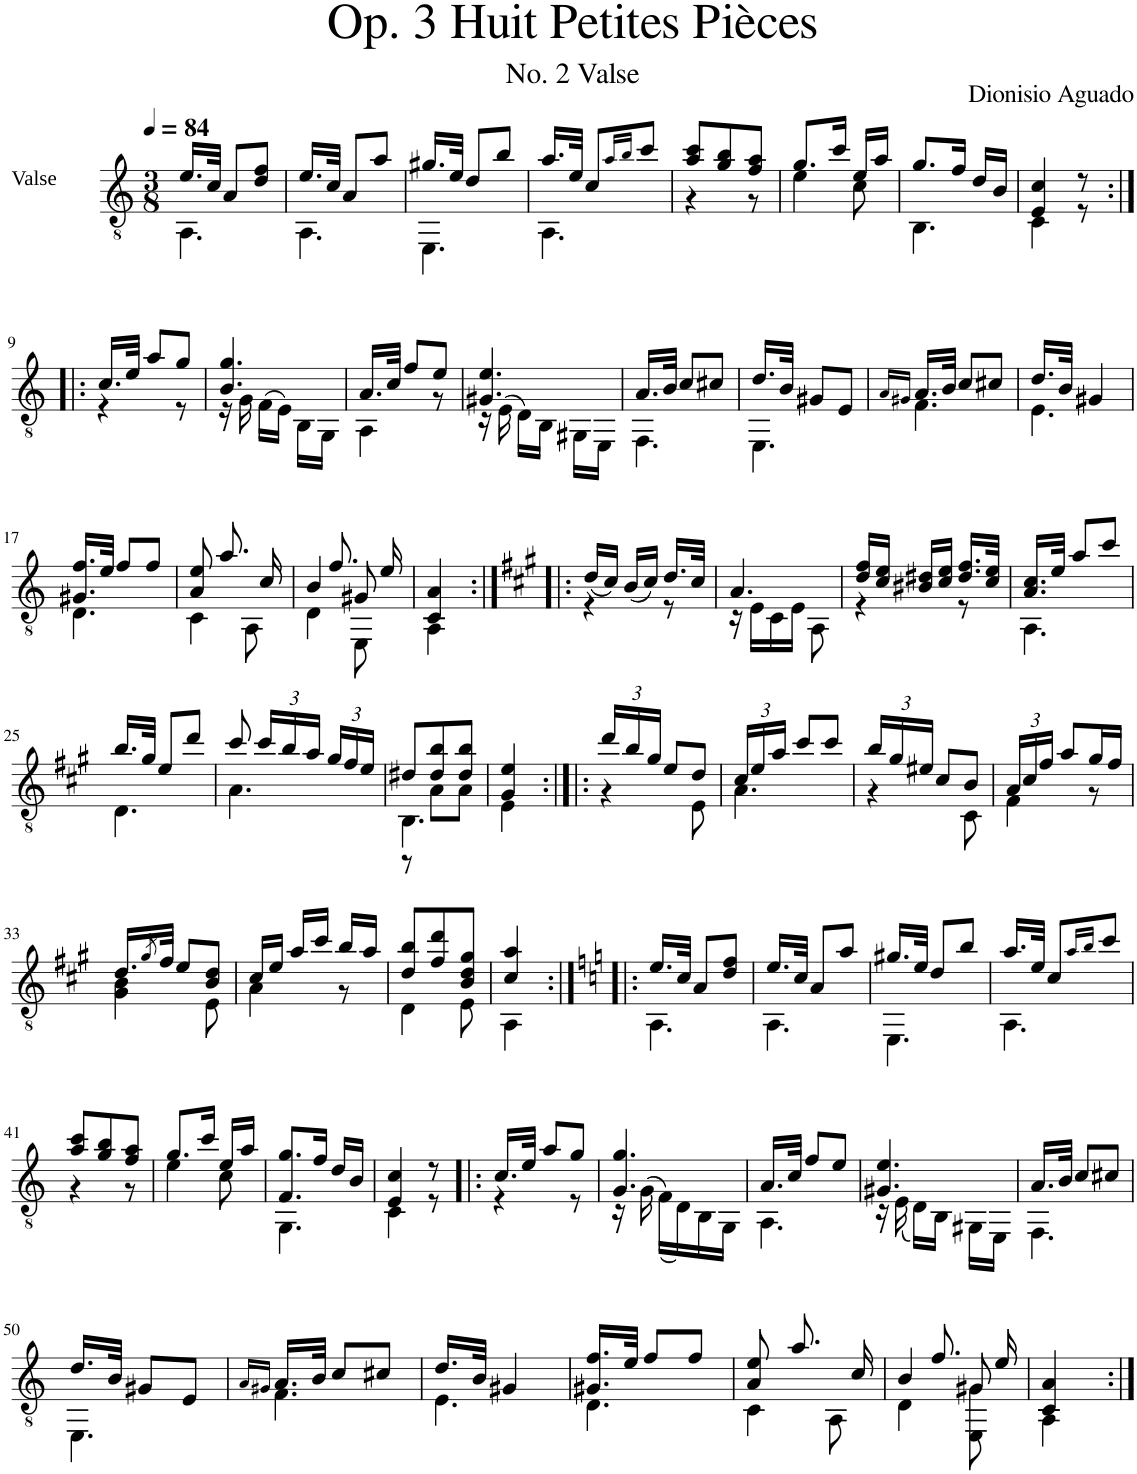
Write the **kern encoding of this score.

**kern
*part1
*staff1
*I"Classical Guitar
*I'Guit.
*clefGv2
*k[]
*M3/8
*MM84
=1
*^
16.e/LL	4.AA\
32c/JJk	.
8A/L	.
8d/ 8f/J	.
=2	=2
16.e/LL	4.AA\
32c/JJk	.
8A/L	.
8a/J	.
=3	=3
16.g#X/LL	4.EE\
32e/JJk	.
8d/L	.
8b/J	.
=4	=4
16.a/LL	4.AA\
32e/JJk	.
8c/L	.
16qa/LL	.
16qb/JJ	.
8cc/J	.
=5	=5
8a/ 8cc/L	4r
8g/ 8b/	.
8f/ 8a/J	8r
=6	=6
8.g/L	4e\
16cc/Jk	.
16e/LL	8c\
16a/JJ	.
=7	=7
8.g/L	4.BB\
16f/Jk	.
16d/LL	.
16B/JJ	.
=8	=8
4E/ 4c/	4C\
8r	8r
!!LO:LB:g=z	!!
=9:|!|:	=9:|!|:
16.c/LL	4r
32e/JJk	.
8a/L	.
8g/J	8r
=10	=10
4.B/ 4.g/	16r
.	16G\
.	(>16F\LL
.	16E\JJ)
.	16BB\LL
.	16GG\JJ
=11	=11
16.A/LL	4AA\
32c/JJk	.
8f/L	.
8e/J	8r
=12	=12
4.G#X/ 4.e/	16r
.	(>16E\
.	16D\LL)
.	16BB\JJ
.	16GG#X\LL
.	16EE\JJ
=13	=13
16.A/LL	4.FF\
32B/JJk	.
8c/L	.
8c#X/J	.
=14	=14
16.d/LL	4.EE\
32B/JJk	.
8G#X/L	.
8E/J	.
=15	=15
16qA/LL	.
16qG#X/JJ	.
16.A/LL	4.F\
32B/JJk	.
8c/L	.
8c#X/J	.
=16	=16
16.d/LL	4.E\
32B/JJk	.
4G#X/	.
!!LO:LB:g=z	!!
=17	=17
16.G#X/ 16.f/LL	4.D\
32e/JJk	.
8f/L	.
8f/J	.
=18	=18
8A/ 8e/	4C\
8.a/	.
.	8AA\
16c/	.
=19	=19
*	*^
8ryy	4D\	4B/
8.f/	.	.
.	8EE\	8G#X/
16e/	.	.
*	*v	*v
=20	=20
4C/ 4A/	4AA\
=21:|!|:	=21:|!|:
*k[f#c#g#]	*
(<16d/LL	4r
16c#/JJ)	.
(<16B/LL	.
16c#/JJ)	.
16.d/LL	8r
32c#/JJk	.
=22	=22
4.A/	16r
.	16E\LL
.	16C#\
.	16E\JJ
.	8AA\
=23	=23
16d/ 16f#/LL	4r
16c#/ 16e/JJ	.
16B#X/ 16d#X/LL	.
16c#/ 16e/JJ	.
16.d#/ 16.f#/LL	8r
32c#/ 32e/JJk	.
=24	=24
16.A/ 16.c#/LL	4.AA\
32e/JJk	.
8a/L	.
8cc#/J	.
!!LO:LB:g=z	!!
=25	=25
16.b/LL	4.D\
32g#/JJk	.
8e/L	.
8dd/J	.
=26	=26
8cc#/	4.A\
*Xbrackettup	*
24cc#/LL	.
24b/	.
24a/JJ	.
24g#/LL	.
24f#/	.
24e/JJ	.
=27	=27
*	*^
8d#X/L	4.BB\	8r
8d#/ 8b/	.	8A\L
8d#/ 8b/J	.	8A\J
*	*v	*v
=28	=28
4G#/ 4e/	4E\
=29:|!|:	=29:|!|:
24dd/LL	4r
24b/	.
24g#/JJ	.
8e/L	.
8d/J	8E\
=30	=30
24c#/LL	4.A\
24e/	.
24a/JJ	.
8cc#/L	.
8cc#/J	.
=31	=31
24b/LL	4r
24g#/	.
24e#X/JJ	.
8c#/L	.
8B/J	8C#\
=32	=32
24A/LL	4F#\
24c#/	.
24f#/JJ	.
8a/L	.
16g#/L	8r
16f#/JJ	.
!!LO:LB:g=z	!!
=33	=33
16.d/LL	4G#\ 4B\
8qg#/	.
32f#/JJk	.
8e/L	.
8B/ 8d/J	8E\
=34	=34
16c#/LL	4A\
16e/JJ	.
16a/LL	.
16cc#/JJ	.
16b/LL	8r
16a/JJ	.
=35	=35
8d/ 8b/L	4D\
8f#/ 8dd/	.
8B/ 8d/ 8g#/J	8E\
=36	=36
4c#/ 4a/	4AA\
=37:|!|:	=37:|!|:
*k[]	*
16.e/LL	4.AA\
32c/JJk	.
8A/L	.
8d/ 8f/J	.
=38	=38
16.e/LL	4.AA\
32c/JJk	.
8A/L	.
8a/J	.
=39	=39
16.g#X/LL	4.EE\
32e/JJk	.
8d/L	.
8b/J	.
=40	=40
16.a/LL	4.AA\
32e/JJk	.
8c/L	.
16qa/LL	.
16qb/JJ	.
8cc/J	.
!!LO:LB:g=z	!!
=41	=41
8a/ 8cc/L	4r
8g/ 8b/	.
8f/ 8a/J	8r
=42	=42
8.g/L	4e\
16cc/Jk	.
16e/LL	8c\
16a/JJ	.
=43	=43
8.F/ 8.g/L	4.GG\
16f/Jk	.
16d/LL	.
16B/JJ	.
=44	=44
4E/ 4c/	4C\
8r	8r
=45!|:	=45!|:
16.c/LL	4r
32e/JJk	.
8a/L	.
8g/J	8r
=46	=46
4.G/ 4.g/	16r
.	(>16G\
.	(16F\LL)
.	16D\)
.	16BB\
.	16GG\JJ
=47	=47
16.A/LL	4.AA\
32c/JJk	.
8f/L	.
8e/J	.
=48	=48
4.G#X/ 4.e/	16r
.	(16E\
.	16D\LL)
.	16BB\JJ
.	16GG#X\LL
.	16EE\JJ
=49	=49
16.A/LL	4.FF\
32B/JJk	.
8c/L	.
8c#X/J	.
!!LO:LB:g=z	!!
=50	=50
16.d/LL	4.EE\
32B/JJk	.
8G#X/L	.
8E/J	.
=51	=51
16qA/LL	.
16qG#X/JJ	.
16.A/LL	4.F\
32B/JJk	.
8c/L	.
8c#X/J	.
=52	=52
16.d/LL	4.E\
32B/JJk	.
4G#X/	.
=53	=53
16.G#X/ 16.f/LL	4.D\
32e/JJk	.
8f/L	.
8f/J	.
=54	=54
8A/ 8e/	4C\
8.a/	.
.	8AA\
16c/	.
=55	=55
*	*^
8ryy	4D\	4B/
8.f/	.	.
.	8EE\ 8G#X\	8G#/
16e/	.	.
*	*v	*v
=56	=56
4C/ 4A/	4AA\
*v	*v
=:|!
*-
